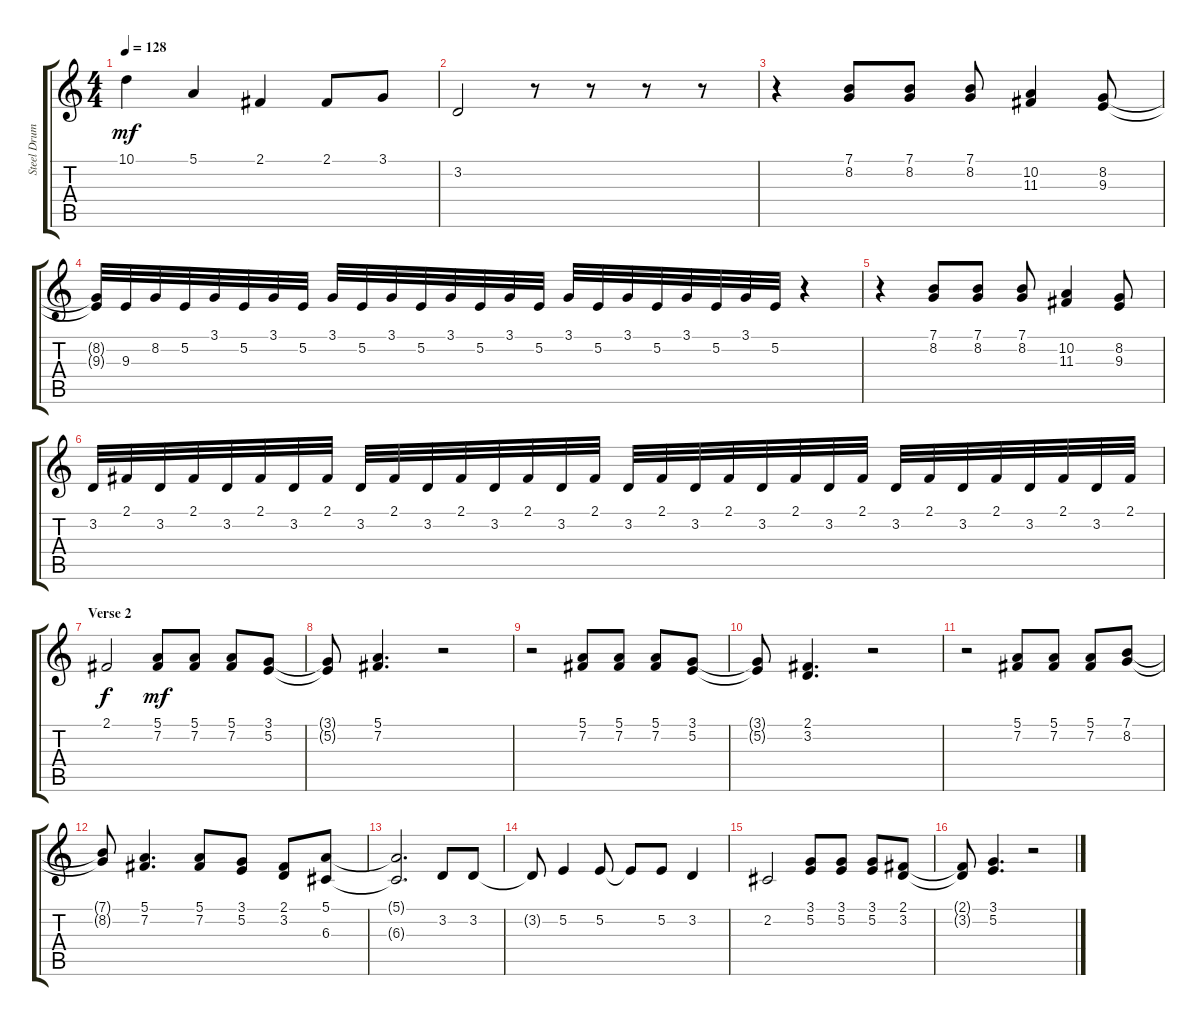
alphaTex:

\track ("Steel Drums" "Steel Drum") {instrument steeldrums}
\staff {score tabs}
\tuning (E4 B3 G3 D3 A2 E2) {hide}
\ts (4 4)
\tempo 128
\clef g2
\ks c
10.1.4{dy mf} 5.1.4 2.1.4 2.1.8 3.1.8 |
3.2.2 r.8 r.8 r.8 r.8 |
r.4 (7.1 8.2).8 (7.1 8.2).8 (7.1 8.2).8 (10.2 11.3).4 (8.2 9.3).8 |
(8.2{t} 9.3{t}).32 9.3.32 8.2.32 5.2.32 3.1.32 5.2.32 3.1.32 5.2.32 3.1.32 5.2.32 3.1.32 5.2.32 3.1.32 5.2.32 3.1.32 5.2.32 3.1.32 5.2.32 3.1.32 5.2.32 3.1.32 5.2.32 3.1.32 5.2.32 r.4 |
r.4 (7.1 8.2).8 (7.1 8.2).8 (7.1 8.2).8 (10.2 11.3).4 (8.2 9.3).8 |
3.2.32 2.1.32 3.2.32 2.1.32 3.2.32 2.1.32 3.2.32 2.1.32 3.2.32 2.1.32 3.2.32 2.1.32 3.2.32 2.1.32 3.2.32 2.1.32 3.2.32 2.1.32 3.2.32 2.1.32 3.2.32 2.1.32 3.2.32 2.1.32 3.2.32 2.1.32 3.2.32 2.1.32 3.2.32 2.1.32 3.2.32 2.1.32 |
\section ("" "Verse 2")
2.1.2{dy f} (5.1 7.2).8{dy mf} (5.1 7.2).8 (5.1 7.2).8 (3.1 5.2).8 |
(3.1{t} 5.2{t}).8 (5.1 7.2).4{d} r.2 |
r.2 (5.1 7.2).8 (5.1 7.2).8 (5.1 7.2).8 (3.1 5.2).8 |
(3.1{t} 5.2{t}).8 (2.1 3.2).4{d} r.2 |
r.2 (5.1 7.2).8 (5.1 7.2).8 (5.1 7.2).8 (7.1 8.2).8 |
(7.1{t} 8.2{t}).8 (5.1 7.2).4{d} (5.1 7.2).8 (3.1 5.2).8 (2.1 3.2).8 (5.1 6.3).8 |
(5.1{t} 6.3{t}).2{d} 3.2.8 3.2.8 |
3.2{t}.8 5.2.4 5.2.8 5.2{t}.8 5.2.8 3.2.4 |
2.2.2 (3.1 5.2).8 (3.1 5.2).8 (3.1 5.2).8 (2.1 3.2).8 |
(2.1{t} 3.2{t}).8 (3.1 5.2).4{d} r.2
